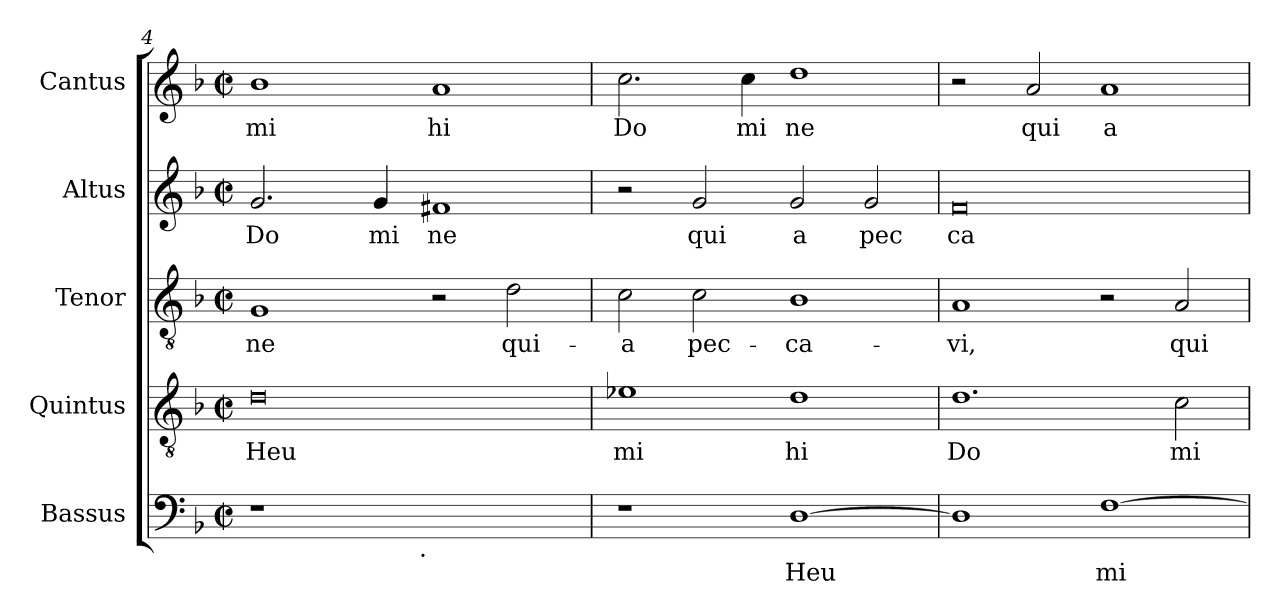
**kern	**text	**kern	**text	**kern	**text	**kern	**text	**kern	**text
*part5	*part5	*part4	*part4	*part3	*part3	*part2	*part2	*part1	*part1
*staff5	*staff5	*staff4	*staff4	*staff3	*staff3	*staff2	*staff2	*staff1	*staff1
*I"Bassus	*	*I"Quintus	*	*I"Tenor	*	*I"Altus	*	*I"Cantus	*
*clefF4	*	*clefGv2	*	*clefGv2	*	*clefG2	*	*clefG2	*
*k[b-]	*	*k[b-]	*	*k[b-]	*	*k[b-]	*	*k[b-]	*
*F:	*	*F:	*	*F:	*	*F:	*	*F:	*
*M2/2	*	*M2/2	*	*M2/2	*	*M2/2	*	*M2/2	*
*met(c|)	*	*met(c|)	*	*met(c|)	*	*met(c|)	*	*met(c|)	*
=4	=4	=4	=4	=4	=4	=4	=4	=4	=4
!	!	!	!LO:LY:b:cj	!	!LO:LY:b:cj	!	!LO:LY:b:cj	!	!LO:LY:b:cj
*^	*	*	*	*	*	*	*	*	*
1r	2ryy	.	0d	Heu	1G	-ne	2.g/	Do	1b-	mi
.	4...ryy	.	.	.	.	.	.	.	.	.
!	!	!	!	!	!	!	!	!LO:LY:b:cj	!	!
.	.	.	.	.	.	.	4g/	mi	.	.
!	!LO:TX:b:t=.	!	!	!	!	!	!	!	!	!
.	1ryy	.	.	.	.	.	.	.	.	.
!	!	!	!	!	!	!	!	!LO:LY:b:cj	!	!LO:LY:b:cj
1ryy	.	.	.	.	2r	.	1f#X	ne	1a	hi
!	!	!	!	!	!	!LO:LY:b:cj	!	!	!	!
.	.	.	.	.	2d\	qui-	.	.	.	.
.	32ryy	.	.	.	.	.	.	.	.	.
=5	=5	=5	=5	=5	=5	=5	=5	=5	=5	=5
!	!	!	!	!LO:LY:b:cj	!	!LO:LY:b:cj	!	!	!	!LO:LY:b:cj
*v	*v	*	*	*	*	*	*	*	*	*
1r	.	1e-X	mi	2c\	-a	2r	.	2.cc\	Do
!	!	!	!	!	!LO:LY:b:cj	!	!LO:LY:b:cj	!	!
.	.	.	.	2c\	pec-	2g/	qui	.	.
!	!	!	!	!	!	!	!	!	!LO:LY:b:cj
.	.	.	.	.	.	.	.	4cc\	mi
!	!LO:LY:b	!	!LO:LY:b:cj	!	!LO:LY:b:cj	!	!LO:LY:b:cj	!	!LO:LY:b:cj
[>1D	Heu	1d	hi	1B-	-ca-	2g/	a	1dd	ne
!	!	!	!	!	!	!	!LO:LY:b:cj	!	!
.	.	.	.	.	.	2g/	pec	.	.
=6	=6	=6	=6	=6	=6	=6	=6	=6	=6
!	!LO:LY:b	!	!LO:LY:b:cj	!	!LO:LY:b:cj	!	!LO:LY:b:cj	!	!
1D]	.	1.d	Do	1A	-vi,	0f	ca	2r	.
!	!	!	!	!	!	!	!	!	!LO:LY:b:cj
.	.	.	.	.	.	.	.	2a/	qui
!	!LO:LY:b	!	!	!	!	!	!	!	!LO:LY:b:cj
[<1F	mi-	.	.	2r	.	.	.	1a	a
!	!	!	!LO:LY:b:cj	!	!LO:LY:b:cj	!	!	!	!
.	.	2c\	mi	2A/	qui-	.	.	.	.
=	=	=	=	=	=	=	=	=	=
*-	*-	*-	*-	*-	*-	*-	*-	*-	*-
